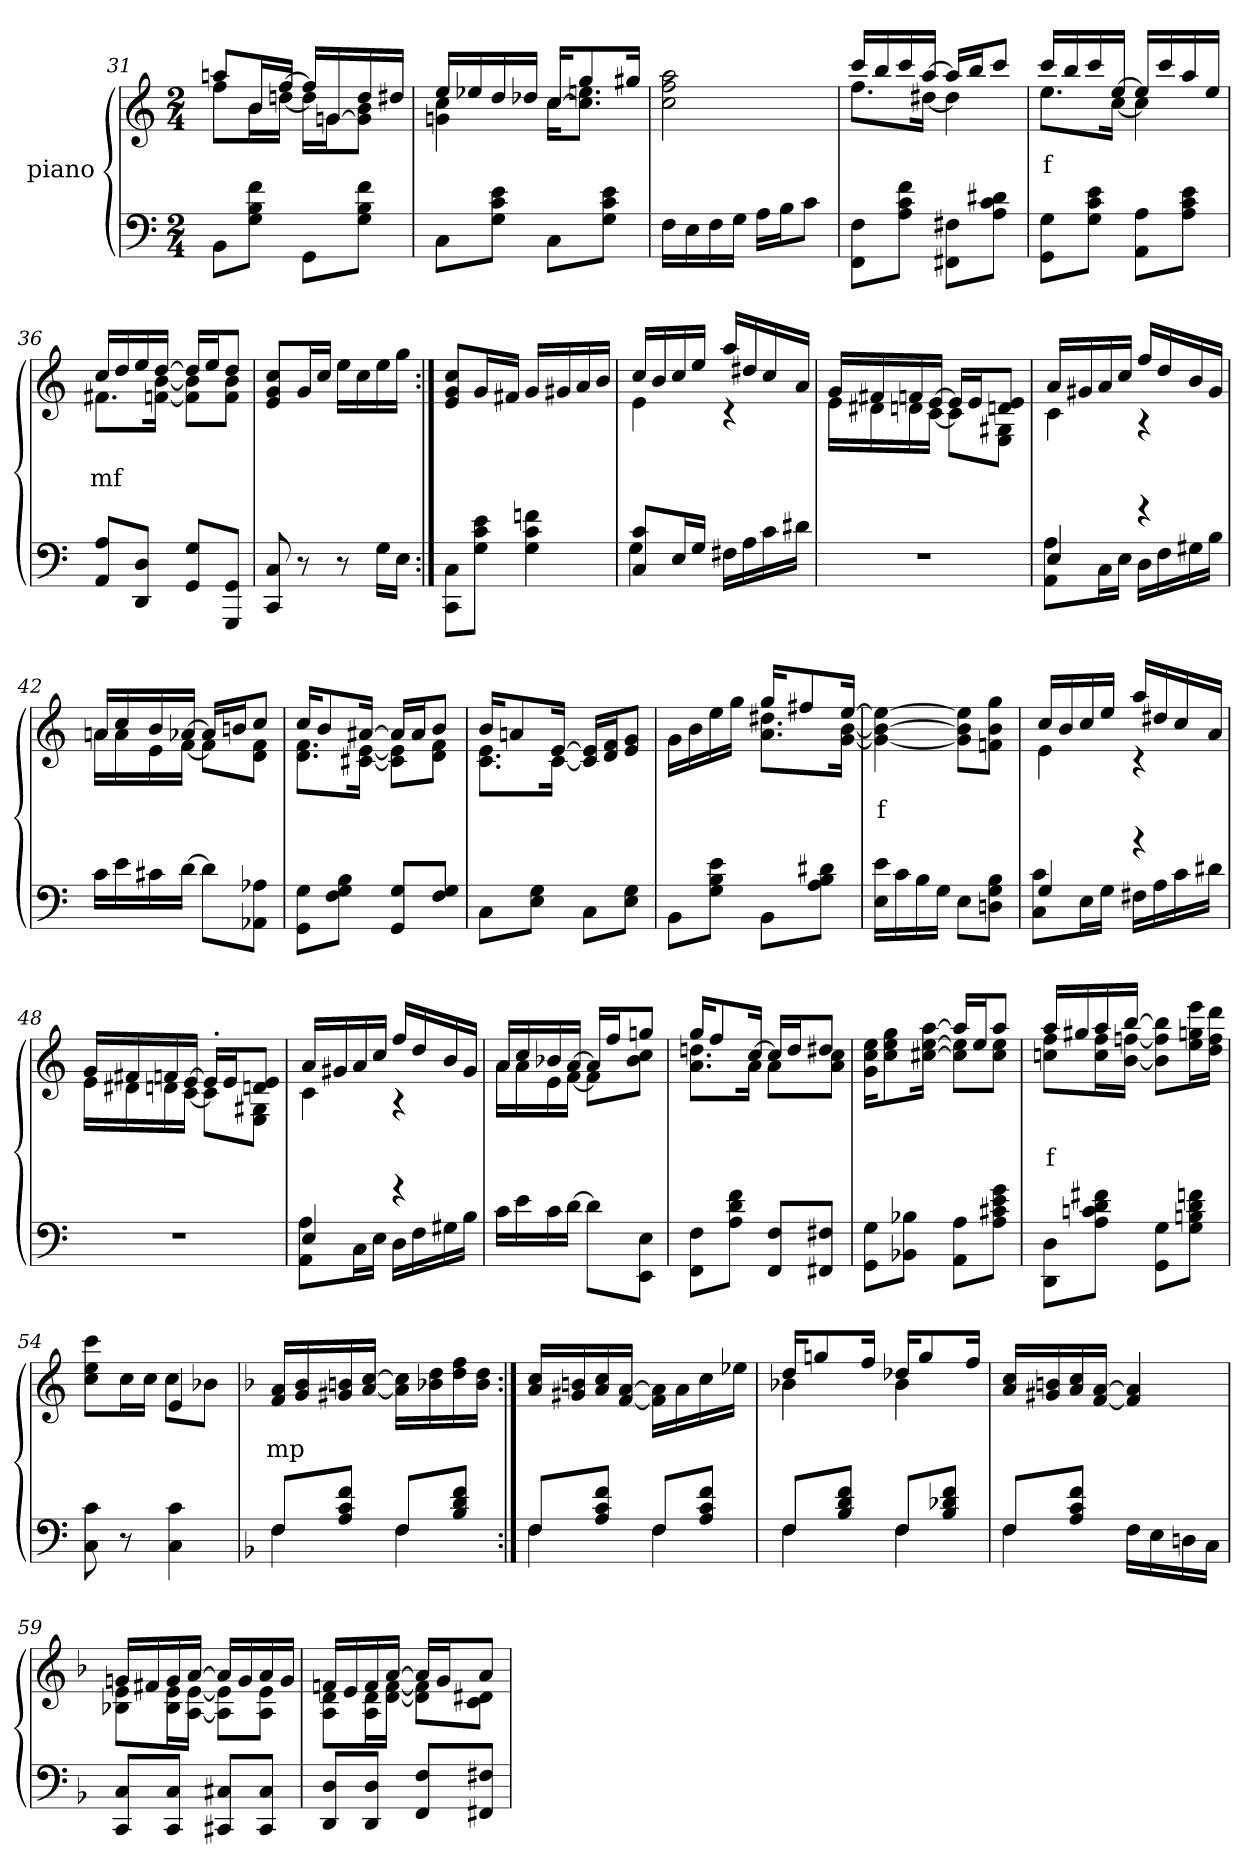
**kern	**kern	**text
*part2	*part1	*part1
*staff2	*staff1	*staff1
*I"piano	*I"piano	*
*clefF4	*clefG2	*
*k[]	*k[]	*
*C:	*C:	*
*M2/4	*M2/4	*
=31	=31	=31
*	*^	*
8BBL	8aanL	8ffL	.
8f 8B 8GJ	16bL	16bL	.
.	[16ffJJ	[16ddnJJ	.
8GGL	16ffLL]	16ddLL]	.
.	[16gn	16gJ	.
8f 8B 8GJ	16dd	8b 8g]J	.
.	16dd#XJJ	.	.
=32	=32	=32	=32
8CL	16eeLL	4cc 4gn	.
.	16ee-X	.	.
8e 8c 8GJ	16dd	.	.
.	16dd-XJJ	.	.
8CL	[16ccKL	16ccKL	.
.	8gg	8.een 8.cc]J	.
8e 8c 8GJ	.	.	.
.	16gg#XJk	.	.
*	*v	*v	*
=33	=33	=33
16FLL	2aa 2ff 2cc	.
16E	.	.
16F	.	.
16GJJ	.	.
16ALL	.	.
16BJ	.	.
8cJ	.	.
=34	=34	=34
*	*^	*
8F 8FFL	16cccLL	8.ffL	.
.	16bb	.	.
8f 8c 8AJ	16ccc	.	.
.	[16aaJJ	[16dd#XJk	.
8F#X 8FF#XL	16aaLL]	4dd#]	.
.	16bbJ	.	.
8d#X 8c 8AJ	8cccJ	.	.
=35	=35	=35	=35
8G 8GGL	16cccLL	8.eeL	f
.	16bb	.	.
8e 8c 8GJ	16ccc	.	.
.	[16eeJJ	[16ccJk	.
8A 8AAL	16eeLL]	4cc]	.
.	16ccc	.	.
8e 8c 8AJ	16aa	.	.
.	16eeJJ	.	.
=36	=36	=36	=36
8A 8AAL	16ccLL	8.f#XL	mf
.	16dd	.	.
8D 8DDJ	16ee	.	.
.	[16ddJJ	[16b [16fnJk	.
8G 8GGL	16ddLL]	8b] 8f]L	.
.	16eeJ	.	.
8GG 8GGGJ	8ddJ	8b 8fJ	.
*	*v	*v	*
=37	=37	=37
8C 8CC	8cc 8g 8eL	.
8r	16gL	.
.	16ccJJ	.
8r	16eeLL	.
.	16cc	.
16GLL	16ee	.
16EJJ	16ggJJ	.
=38:|!	=38:|!	=38:|!
8C 8CCL	8cc 8g 8eL	.
8e 8c 8GJ	16gL	.
.	16f#XJJ	.
4fn 4c 4G	16gLL	.
.	16g#X	.
.	16a	.
.	16bJJ	.
=39	=39	=39
*^	*^	*
8c 8CL	4G	16ccLL	4e	.
.	.	16b	.	.
16EL	.	16cc	.	.
16GJJ	.	16eeJJ	.	.
16F#XLL	4ryy	16aaLL	4r	.
16A	.	16dd#X	.	.
16c	.	16cc	.	.
16d#XJJ	.	16aJJ	.	.
*v	*v	*	*	*
=40	=40	=40	=40
2r	16gLL	16eLL	.
.	16f#X	16d#X	.
.	16fn	16dn	.
.	[16eJJ	[16cJJ	.
.	16eLL]	8cL]	.
.	16eJ	.	.
.	8e 8dnJ	8G#X 8EJ	.
=41	=41	=41	=41
*^	*	*	*
4E	8A 8AAL	16aLL	4c	.
.	.	16g#X	.	.
.	16CL	16a	.	.
.	16EJJ	16ccJJ	.	.
4r	16DLL	16ffLL	4r	.
.	16F	16dd	.	.
.	16G#X	16b	.	.
.	16BJJ	16g#JJ	.	.
*v	*v	*	*	*
=42	=42	=42	=42
16cLL	16aLL	16anLL	.
16e	16cc	16a	.
16c#X	16b	16e	.
[16dJJ	[16a-XJJ	[16fJJ	.
8dL]	16a-LL]	8fL]	.
.	16bnJ	.	.
8A-X 8AA-XJ	8ccJ	8f 8dJ	.
=43	=43	=43	=43
8G 8GGL	16ccKL	8.f 8.dL	.
.	8b	.	.
8B 8G 8FJ	.	.	.
.	[16a#XJk	[16e [16c#XJk	.
8G 8GGL	16a#LL]	8e] 8c#]L	.
.	16a#J	.	.
8G 8FJ	8bJ	8f 8dJ	.
=44	=44	=44	=44
8CL	16bKL	8.e 8.cL	.
.	8an	.	.
8G 8EJ	.	.	.
.	[16eJk	[16cJk	.
8CL	16e] 16cn]LL	4ryy	.
.	16f 16dJ	.	.
8G 8EJ	8g 8eJ	.	.
=45	=45	=45	=45
8BBL	16gLL	4ryy	.
.	16b	.	.
8e 8B 8GJ	16ee	.	.
.	16ggJJ	.	.
8BBL	16ggKL	8.dd#X 8.aL	.
.	8ff#X	.	.
8d#X 8B 8AJ	.	.	.
.	[16eeJk	[16b [16gJk	.
*	*v	*v	*
=46	=46	=46
16e 16ELL	4ee_ 4b_ 4g_	f
16c	.	.
16B	.	.
16GJJ	.	.
8EL	8ee] 8b] 8g]L	.
8B 8G 8DnJ	8gg 8b 8fnJ	.
=47	=47	=47
*^	*^	*
4G	8c 8CL	16ccLL	4e	.
.	.	16b	.	.
.	16EL	16cc	.	.
.	16GJJ	16eeJJ	.	.
4r	16F#XLL	16aaLL	4r	.
.	16A	16dd#X	.	.
.	16c	16cc	.	.
.	16d#XJJ	16aJJ	.	.
*v	*v	*	*	*
=48	=48	=48	=48
2r	16gLL	16eLL	.
.	16f#X	16d#X	.
.	16fn	16dn	.
.	[16eJJ	[16cJJ	.
.	16e'>LL]	8cL]	.
.	16eJ	.	.
.	8e 8dnJ	8G#X 8EJ	.
=49	=49	=49	=49
*^	*	*	*
4E	8A 8AAL	16aLL	4c	.
.	.	16g#X	.	.
.	16CL	16a	.	.
.	16EJJ	16ccJJ	.	.
4r	16DLL	16ffLL	4r	.
.	16F	16dd	.	.
.	16G#X	16b	.	.
.	16BJJ	16g#JJ	.	.
*v	*v	*	*	*
=50	=50	=50	=50
16cLL	16aLL	16aLL	.
16e	16cc	16a	.
16c	16b-X	16e	.
[16dJJ	[16aJJ	[16fJJ	.
8dL]	16aLL]	8fL]	.
.	16ffJ	.	.
8E 8EEJ	8ggnJ	8cc 8b-J	.
=51	=51	=51	=51
8F 8FFL	16ggKL	8.ddn 8.aL	.
.	8ff	.	.
8f 8d 8AJ	.	.	.
.	[16ccJk	16aJk	.
8F 8FFL	16ccLL]	8aL	.
.	16ddJ	.	.
8F#X 8FF#XJ	8dd#XJ	8cc 8aJ	.
=52	=52	=52	=52
8G 8GGL	16ee 16cc 16gKL	4ryy	.
.	8gg 8ee 8cc	.	.
8B-X 8BB-XJ	.	.	.
.	[16aa [16ee [16cc#XJk	.	.
8A 8AAL	16aaLL]	8ee] 8cc#]L	.
.	16eeJ	.	.
8g 8e 8c#X 8AJ	8aaJ	8ee 8cc#J	.
=53	=53	=53	=53
8D 8DDL	16aaLL	8ff 8ccnL	f
.	16gg#X	.	.
8f#X 8d 8cn 8AJ	16aa	16ff 16ccL	.
.	[16bbJJ	[16ffn [16bJJ	.
8G 8GGL	4ryy	8bb] 8ff] 8b]L	.
8fn 8d 8Bn 8GJ	.	16eee 16ggn 16eeL	.
.	.	16ddd 16ff 16ddJJ	.
=54	=54	=54	=54
8c 8C	8ccc 8ee 8ccL	4ryy	.
8r	16ccL	.	.
.	16ccJJ	.	.
4c 4C	4e	8ccL	.
.	.	8b-XJ	.
*	*v	*v	*
=55	=55	=55
*k[b-]	*k[b-]	*
*F:	*F:	*
*^	*	*
8FL	4F	16a 16fLL	mp
.	.	16b- 16g	.
8f 8c 8AJ	.	16bn 16g#X	.
.	.	[16cc [16aJJ	.
8FL	4F	16cc] 16a]LL	.
.	.	16dd 16b-X	.
8f 8d 8B-J	.	16ff 16dd	.
.	.	16dd 16b-JJ	.
=56:|!	=56:|!	=56:|!	=56:|!
8FL	4F	16cc 16aLL	.
.	.	16bn 16g#X	.
8f 8c 8AJ	.	16cc 16a	.
.	.	[16a [16fJJ	.
8FL	4F	16a] 16f]LL	.
.	.	16a	.
8f 8c 8AJ	.	16cc	.
.	.	16ee-XJJ	.
=57	=57	=57	=57
*	*	*^	*
8FL	4F	16ddKL	4b-X	.
.	.	8ggn	.	.
8f 8d 8B-J	.	.	.	.
.	.	16ffJk	.	.
8FL	4F	16dd-XKL	4b-	.
.	.	8gg	.	.
8f 8d-X 8B-J	.	.	.	.
.	.	16ffJk	.	.
*	*	*v	*v	*
=58	=58	=58	=58
8FL	4F	16cc 16aLL	.
.	.	16bn 16g#X	.
8f 8c 8AJ	.	16cc 16a	.
.	.	[16a [16fJJ	.
4ryy	16FLL	4a] 4f]	.
.	16E	.	.
.	16Dn	.	.
.	16CJJ	.	.
*v	*v	*	*
=59	=59	=59
*	*^	*
8C 8CCL	16gnLL	8e 8B-XL	.
.	16f#X	.	.
8C 8CCJ	16g	16e 16B-L	.
.	[16aJJ	[16e [16AJJ	.
8C#X 8CC#XL	16aLL]	8e] 8A]L	.
.	16g	.	.
8C# 8CC#J	16a	8e 8AJ	.
.	16gJJ	.	.
=60	=60	=60	=60
8D 8DDL	16fnLL	8d 8AL	.
.	16e	.	.
8D 8DDJ	16f	16d 16AL	.
.	[16aJJ	[16f [16dJJ	.
8F 8FFL	16aLL]	8f] 8d]L	.
.	16gJ	.	.
8F#X 8FF#XJ	8aJ	8d#X 8cJ	.
*	*v	*v	*
=	=	=
*-	*-	*-
